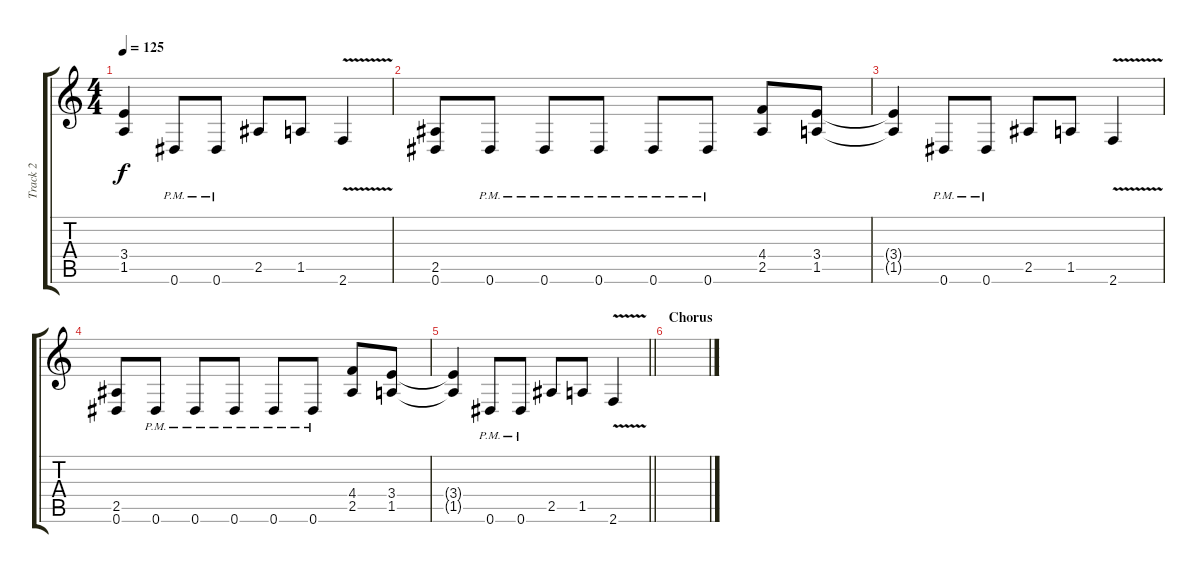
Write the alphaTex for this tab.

\track ("Track 2" "Track 2") {instrument distortionguitar}
\staff {score tabs}
\tuning (Eb4 Bb3 Gb3 Db3 Ab2 Eb2) {hide}
\ts (4 4)
\tempo 125
\clef g2
\ks c
(3.4{t} 1.5{t}).4{dy f} 0.6{pm}.8 0.6{pm}.8 2.5.8 1.5.8 2.6{v}.4 |
(2.5 0.6).8 0.6{pm}.8 0.6{pm}.8 0.6{pm}.8 0.6{pm}.8 0.6{pm}.8 (4.4 2.5).8 (3.4 1.5).8 |
(3.4{t} 1.5{t}).4 0.6{pm}.8 0.6{pm}.8 2.5.8 1.5.8 2.6{v}.4 |
(2.5 0.6).8 0.6{pm}.8 0.6{pm}.8 0.6{pm}.8 0.6{pm}.8 0.6{pm}.8 (4.4 2.5).8 (3.4 1.5).8 |
\barLineRight lightlight
(3.4{t} 1.5{t}).4 0.6{pm}.8 0.6{pm}.8 2.5.8 1.5.8 2.6{v}.4 |
\section ("" "Chorus")
